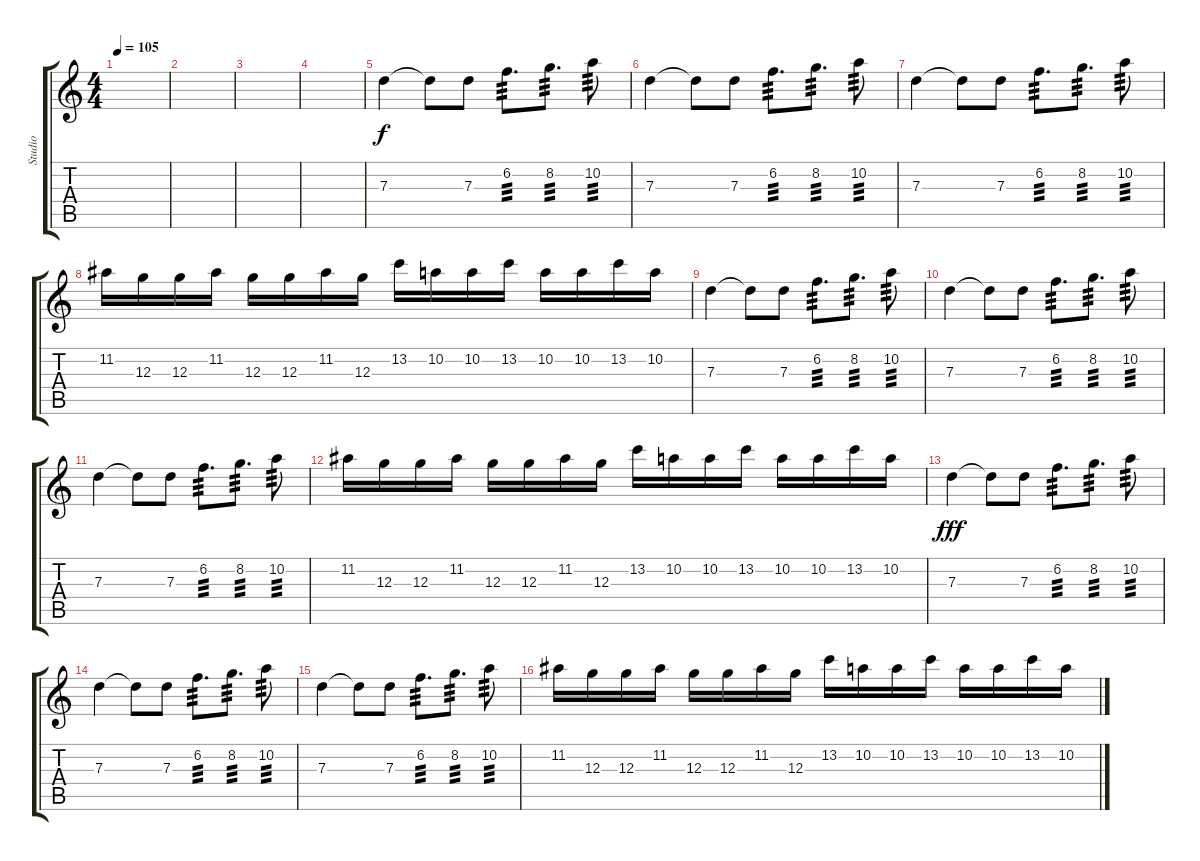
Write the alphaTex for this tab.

\track ("Studio" "Studio") {instrument distortionguitar}
\staff {score tabs}
\tuning (E4 B3 G3 D3 A2 D2) {hide}
\ts (4 4)
\tempo 105
\clef g2
\ks c
|
|
|
|
7.3.4{dy f} 7.3{t}.8 7.3.8 6.2.8{d tp 3} 8.2.8{d tp 3} 10.2.8{tp 3} |
7.3.4 7.3{t}.8 7.3.8 6.2.8{d tp 3} 8.2.8{d tp 3} 10.2.8{tp 3} |
7.3.4 7.3{t}.8 7.3.8 6.2.8{d tp 3} 8.2.8{d tp 3} 10.2.8{tp 3} |
11.2.16 12.3.16 12.3.16 11.2.16 12.3.16 12.3.16 11.2.16 12.3.16 13.2.16 10.2.16 10.2.16 13.2.16 10.2.16 10.2.16 13.2.16 10.2.16 |
7.3.4 7.3{t}.8 7.3.8 6.2.8{d tp 3} 8.2.8{d tp 3} 10.2.8{tp 3} |
7.3.4 7.3{t}.8 7.3.8 6.2.8{d tp 3} 8.2.8{d tp 3} 10.2.8{tp 3} |
7.3.4 7.3{t}.8 7.3.8 6.2.8{d tp 3} 8.2.8{d tp 3} 10.2.8{tp 3} |
11.2.16 12.3.16 12.3.16 11.2.16 12.3.16 12.3.16 11.2.16 12.3.16 13.2.16 10.2.16 10.2.16 13.2.16 10.2.16 10.2.16 13.2.16 10.2.16 |
7.3.4{dy fff} 7.3{t}.8 7.3.8 6.2.8{d tp 3} 8.2.8{d tp 3} 10.2.8{tp 3} |
7.3.4 7.3{t}.8 7.3.8 6.2.8{d tp 3} 8.2.8{d tp 3} 10.2.8{tp 3} |
7.3.4 7.3{t}.8 7.3.8 6.2.8{d tp 3} 8.2.8{d tp 3} 10.2.8{tp 3} |
11.2.16 12.3.16 12.3.16 11.2.16 12.3.16 12.3.16 11.2.16 12.3.16 13.2.16 10.2.16 10.2.16 13.2.16 10.2.16 10.2.16 13.2.16 10.2.16
